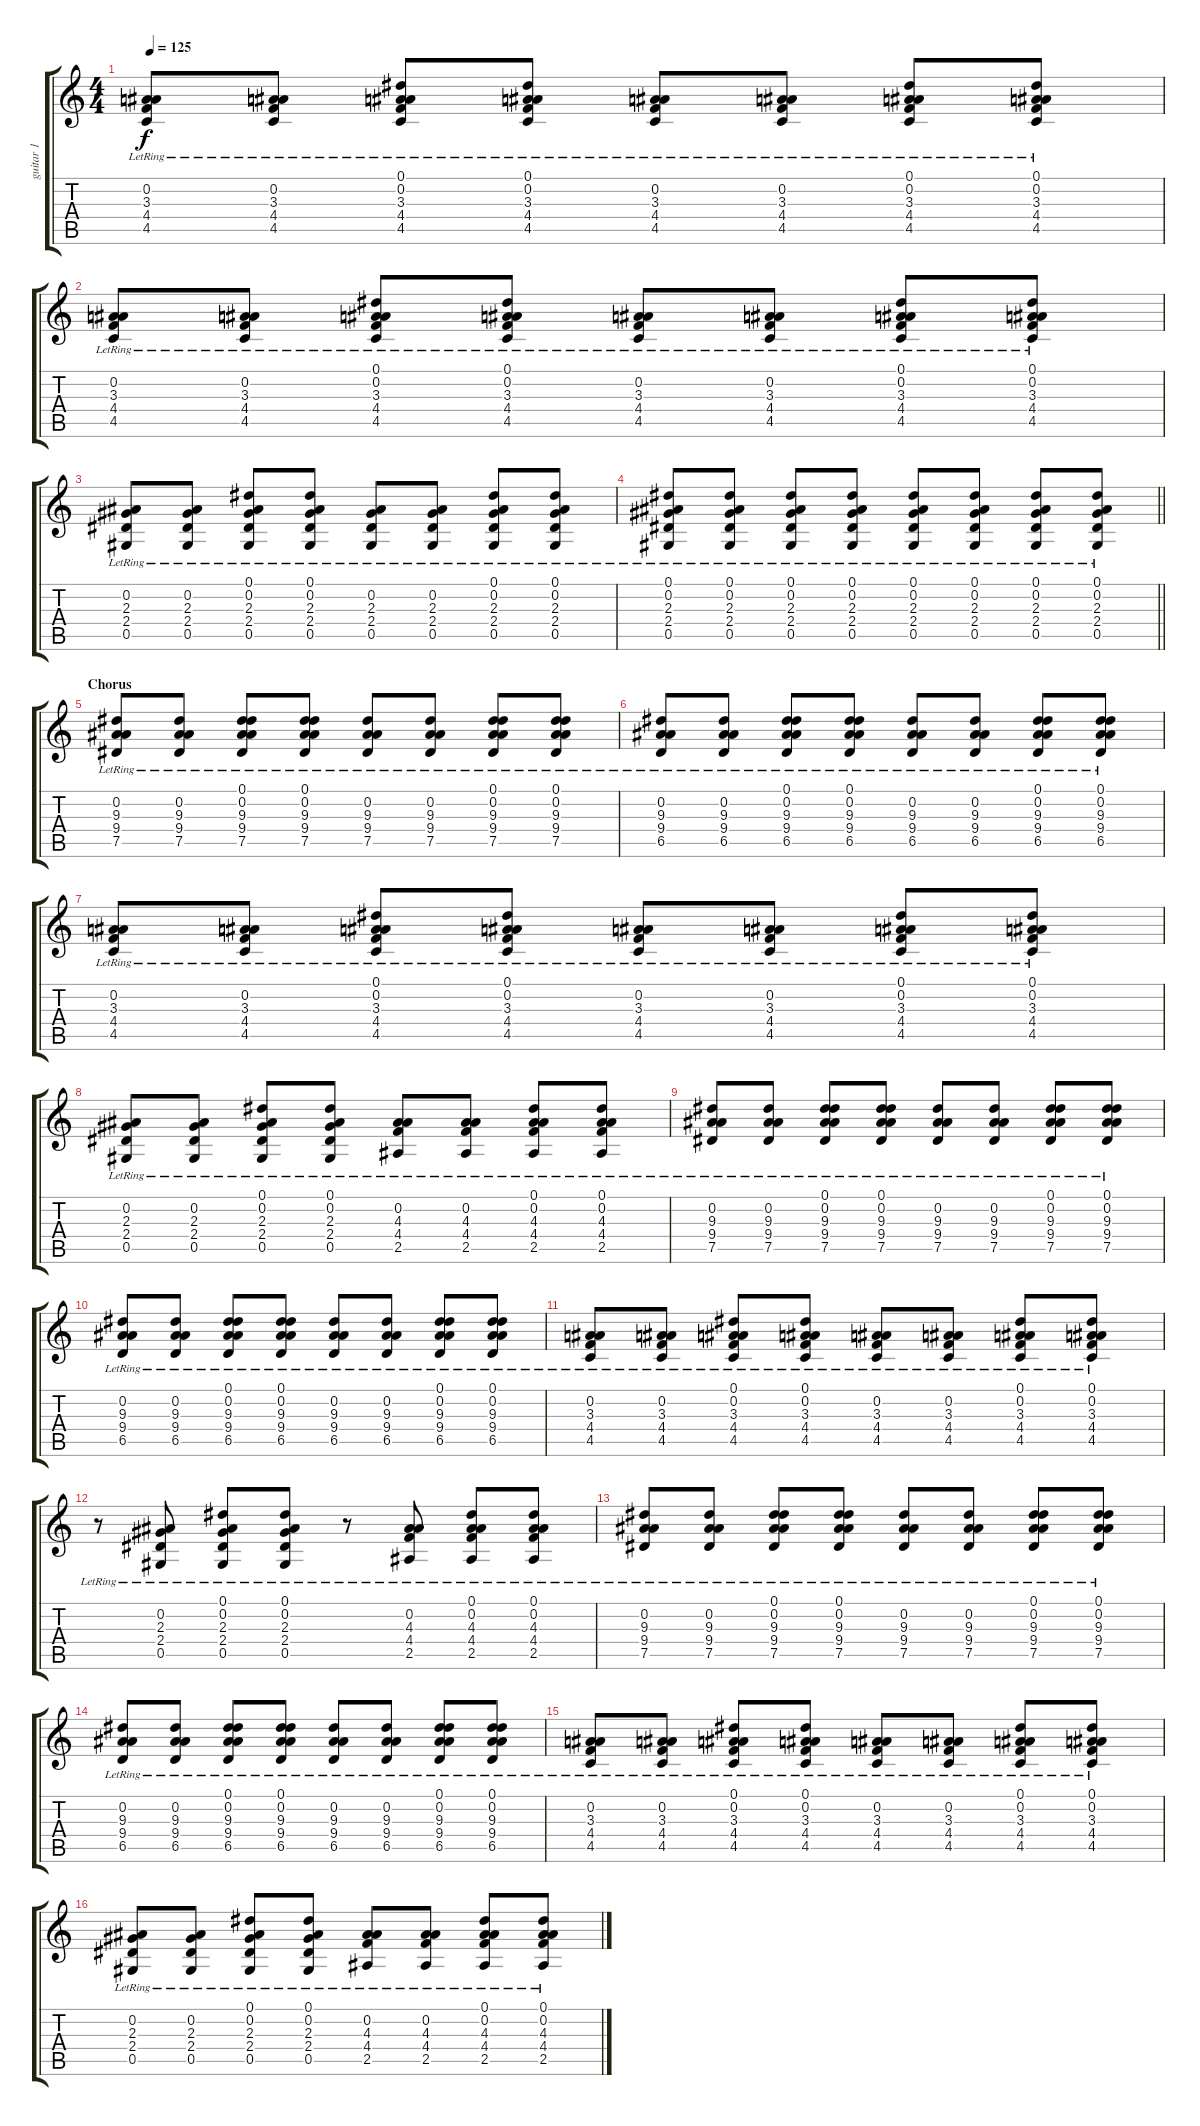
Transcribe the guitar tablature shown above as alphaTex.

\track ("guitar 1" "guitar 1") {instrument electricguitarclean}
\staff {score tabs}
\tuning (Eb4 Bb3 Gb3 Db3 Ab2 Eb2) {hide}
\ts (4 4)
\tempo 125
\clef g2
\ks c
(0.2{lr} 3.3{lr} 4.4{lr} 4.5{lr}).8{dy f} (0.2{lr} 3.3{lr} 4.4{lr} 4.5{lr}).8 (0.1{lr} 0.2{lr} 3.3{lr} 4.4{lr} 4.5{lr}).8 (0.1{lr} 0.2{lr} 3.3{lr} 4.4{lr} 4.5{lr}).8 (0.2{lr} 3.3{lr} 4.4{lr} 4.5{lr}).8 (0.2{lr} 3.3{lr} 4.4{lr} 4.5{lr}).8 (0.1{lr} 0.2{lr} 3.3{lr} 4.4{lr} 4.5{lr}).8 (0.1{lr} 0.2{lr} 3.3{lr} 4.4{lr} 4.5{lr}).8 |
(0.2{lr} 3.3{lr} 4.4{lr} 4.5{lr}).8 (0.2{lr} 3.3{lr} 4.4{lr} 4.5{lr}).8 (0.1{lr} 0.2{lr} 3.3{lr} 4.4{lr} 4.5{lr}).8 (0.1{lr} 0.2{lr} 3.3{lr} 4.4{lr} 4.5{lr}).8 (0.2{lr} 3.3{lr} 4.4{lr} 4.5{lr}).8 (0.2{lr} 3.3{lr} 4.4{lr} 4.5{lr}).8 (0.1{lr} 0.2{lr} 3.3{lr} 4.4{lr} 4.5{lr}).8 (0.1{lr} 0.2{lr} 3.3{lr} 4.4{lr} 4.5{lr}).8 |
(0.2{lr} 2.3{lr} 2.4{lr} 0.5{lr}).8 (0.2{lr} 2.3{lr} 2.4{lr} 0.5{lr}).8 (0.1{lr} 0.2{lr} 2.3{lr} 2.4{lr} 0.5{lr}).8 (0.1{lr} 0.2{lr} 2.3{lr} 2.4{lr} 0.5{lr}).8 (0.2{lr} 2.3{lr} 2.4{lr} 0.5{lr}).8 (0.2{lr} 2.3{lr} 2.4{lr} 0.5{lr}).8 (0.1{lr} 0.2{lr} 2.3{lr} 2.4{lr} 0.5{lr}).8 (0.1{lr} 0.2{lr} 2.3{lr} 2.4{lr} 0.5{lr}).8 |
\barLineRight lightlight
(0.1{lr} 0.2{lr} 2.3{lr} 2.4{lr} 0.5{lr}).8 (0.1{lr} 0.2{lr} 2.3{lr} 2.4{lr} 0.5{lr}).8 (0.1{lr} 0.2{lr} 2.3{lr} 2.4{lr} 0.5{lr}).8 (0.1{lr} 0.2{lr} 2.3{lr} 2.4{lr} 0.5{lr}).8 (0.1{lr} 0.2{lr} 2.3{lr} 2.4{lr} 0.5{lr}).8 (0.1{lr} 0.2{lr} 2.3{lr} 2.4{lr} 0.5{lr}).8 (0.1{lr} 0.2{lr} 2.3{lr} 2.4{lr} 0.5{lr}).8 (0.1{lr} 0.2{lr} 2.3{lr} 2.4{lr} 0.5{lr}).8 |
\section ("" "Chorus")
(0.2{lr} 9.3{lr} 9.4{lr} 7.5{lr}).8 (0.2{lr} 9.3{lr} 9.4{lr} 7.5{lr}).8 (0.1{lr} 0.2{lr} 9.3{lr} 9.4{lr} 7.5{lr}).8 (0.1{lr} 0.2{lr} 9.3{lr} 9.4{lr} 7.5{lr}).8 (0.2{lr} 9.3{lr} 9.4{lr} 7.5{lr}).8 (0.2{lr} 9.3{lr} 9.4{lr} 7.5{lr}).8 (0.1{lr} 0.2{lr} 9.3{lr} 9.4{lr} 7.5{lr}).8 (0.1{lr} 0.2{lr} 9.3{lr} 9.4{lr} 7.5{lr}).8 |
(0.2{lr} 9.3{lr} 9.4{lr} 6.5{lr}).8 (0.2{lr} 9.3{lr} 9.4{lr} 6.5{lr}).8 (0.1{lr} 0.2{lr} 9.3{lr} 9.4{lr} 6.5{lr}).8 (0.1{lr} 0.2{lr} 9.3{lr} 9.4{lr} 6.5{lr}).8 (0.2{lr} 9.3{lr} 9.4{lr} 6.5{lr}).8 (0.2{lr} 9.3{lr} 9.4{lr} 6.5{lr}).8 (0.1{lr} 0.2{lr} 9.3{lr} 9.4{lr} 6.5{lr}).8 (0.1{lr} 0.2{lr} 9.3{lr} 9.4{lr} 6.5{lr}).8 |
(0.2{lr} 3.3{lr} 4.4{lr} 4.5{lr}).8 (0.2{lr} 3.3{lr} 4.4{lr} 4.5{lr}).8 (0.1{lr} 0.2{lr} 3.3{lr} 4.4{lr} 4.5{lr}).8 (0.1{lr} 0.2{lr} 3.3{lr} 4.4{lr} 4.5{lr}).8 (0.2{lr} 3.3{lr} 4.4{lr} 4.5{lr}).8 (0.2{lr} 3.3{lr} 4.4{lr} 4.5{lr}).8 (0.1{lr} 0.2{lr} 3.3{lr} 4.4{lr} 4.5{lr}).8 (0.1{lr} 0.2{lr} 3.3{lr} 4.4{lr} 4.5{lr}).8 |
(0.2{lr} 2.3{lr} 2.4{lr} 0.5{lr}).8 (0.2{lr} 2.3{lr} 2.4{lr} 0.5{lr}).8 (0.1{lr} 0.2{lr} 2.3{lr} 2.4{lr} 0.5{lr}).8 (0.1{lr} 0.2{lr} 2.3{lr} 2.4{lr} 0.5{lr}).8 (0.2{lr} 4.3{lr} 4.4{lr} 2.5{lr}).8 (0.2{lr} 4.3{lr} 4.4{lr} 2.5{lr}).8 (0.1{lr} 0.2{lr} 4.3{lr} 4.4{lr} 2.5{lr}).8 (0.1{lr} 0.2{lr} 4.3{lr} 4.4{lr} 2.5{lr}).8 |
(0.2{lr} 9.3{lr} 9.4{lr} 7.5{lr}).8 (0.2{lr} 9.3{lr} 9.4{lr} 7.5{lr}).8 (0.1{lr} 0.2{lr} 9.3{lr} 9.4{lr} 7.5{lr}).8 (0.1{lr} 0.2{lr} 9.3{lr} 9.4{lr} 7.5{lr}).8 (0.2{lr} 9.3{lr} 9.4{lr} 7.5{lr}).8 (0.2{lr} 9.3{lr} 9.4{lr} 7.5{lr}).8 (0.1{lr} 0.2{lr} 9.3{lr} 9.4{lr} 7.5{lr}).8 (0.1{lr} 0.2{lr} 9.3{lr} 9.4{lr} 7.5{lr}).8 |
(0.2{lr} 9.3{lr} 9.4{lr} 6.5{lr}).8 (0.2{lr} 9.3{lr} 9.4{lr} 6.5{lr}).8 (0.1{lr} 0.2{lr} 9.3{lr} 9.4{lr} 6.5{lr}).8 (0.1{lr} 0.2{lr} 9.3{lr} 9.4{lr} 6.5{lr}).8 (0.2{lr} 9.3{lr} 9.4{lr} 6.5{lr}).8 (0.2{lr} 9.3{lr} 9.4{lr} 6.5{lr}).8 (0.1{lr} 0.2{lr} 9.3{lr} 9.4{lr} 6.5{lr}).8 (0.1{lr} 0.2{lr} 9.3{lr} 9.4{lr} 6.5{lr}).8 |
(0.2{lr} 3.3{lr} 4.4{lr} 4.5{lr}).8 (0.2{lr} 3.3{lr} 4.4{lr} 4.5{lr}).8 (0.1{lr} 0.2{lr} 3.3{lr} 4.4{lr} 4.5{lr}).8 (0.1{lr} 0.2{lr} 3.3{lr} 4.4{lr} 4.5{lr}).8 (0.2{lr} 3.3{lr} 4.4{lr} 4.5{lr}).8 (0.2{lr} 3.3{lr} 4.4{lr} 4.5{lr}).8 (0.1{lr} 0.2{lr} 3.3{lr} 4.4{lr} 4.5{lr}).8 (0.1{lr} 0.2{lr} 3.3{lr} 4.4{lr} 4.5{lr}).8 |
r.8 (0.2{lr} 2.3{lr} 2.4{lr} 0.5{lr}).8 (0.1{lr} 0.2{lr} 2.3{lr} 2.4{lr} 0.5{lr}).8 (0.1{lr} 0.2{lr} 2.3{lr} 2.4{lr} 0.5{lr}).8 r.8 (0.2{lr} 4.3{lr} 4.4{lr} 2.5{lr}).8 (0.1{lr} 0.2{lr} 4.3{lr} 4.4{lr} 2.5{lr}).8 (0.1{lr} 0.2{lr} 4.3{lr} 4.4{lr} 2.5{lr}).8 |
(0.2{lr} 9.3{lr} 9.4{lr} 7.5{lr}).8 (0.2{lr} 9.3{lr} 9.4{lr} 7.5{lr}).8 (0.1{lr} 0.2{lr} 9.3{lr} 9.4{lr} 7.5{lr}).8 (0.1{lr} 0.2{lr} 9.3{lr} 9.4{lr} 7.5{lr}).8 (0.2{lr} 9.3{lr} 9.4{lr} 7.5{lr}).8 (0.2{lr} 9.3{lr} 9.4{lr} 7.5{lr}).8 (0.1{lr} 0.2{lr} 9.3{lr} 9.4{lr} 7.5{lr}).8 (0.1{lr} 0.2{lr} 9.3{lr} 9.4{lr} 7.5{lr}).8 |
(0.2{lr} 9.3{lr} 9.4{lr} 6.5{lr}).8 (0.2{lr} 9.3{lr} 9.4{lr} 6.5{lr}).8 (0.1{lr} 0.2{lr} 9.3{lr} 9.4{lr} 6.5{lr}).8 (0.1{lr} 0.2{lr} 9.3{lr} 9.4{lr} 6.5{lr}).8 (0.2{lr} 9.3{lr} 9.4{lr} 6.5{lr}).8 (0.2{lr} 9.3{lr} 9.4{lr} 6.5{lr}).8 (0.1{lr} 0.2{lr} 9.3{lr} 9.4{lr} 6.5{lr}).8 (0.1{lr} 0.2{lr} 9.3{lr} 9.4{lr} 6.5{lr}).8 |
(0.2{lr} 3.3{lr} 4.4{lr} 4.5{lr}).8 (0.2{lr} 3.3{lr} 4.4{lr} 4.5{lr}).8 (0.1{lr} 0.2{lr} 3.3{lr} 4.4{lr} 4.5{lr}).8 (0.1{lr} 0.2{lr} 3.3{lr} 4.4{lr} 4.5{lr}).8 (0.2{lr} 3.3{lr} 4.4{lr} 4.5{lr}).8 (0.2{lr} 3.3{lr} 4.4{lr} 4.5{lr}).8 (0.1{lr} 0.2{lr} 3.3{lr} 4.4{lr} 4.5{lr}).8 (0.1{lr} 0.2{lr} 3.3{lr} 4.4{lr} 4.5{lr}).8 |
(0.2{lr} 2.3{lr} 2.4{lr} 0.5{lr}).8 (0.2{lr} 2.3{lr} 2.4{lr} 0.5{lr}).8 (0.1{lr} 0.2{lr} 2.3{lr} 2.4{lr} 0.5{lr}).8 (0.1{lr} 0.2{lr} 2.3{lr} 2.4{lr} 0.5{lr}).8 (0.2{lr} 4.3{lr} 4.4{lr} 2.5{lr}).8 (0.2{lr} 4.3{lr} 4.4{lr} 2.5{lr}).8 (0.1{lr} 0.2{lr} 4.3{lr} 4.4{lr} 2.5{lr}).8 (0.1{lr} 0.2{lr} 4.3{lr} 4.4{lr} 2.5{lr}).8
